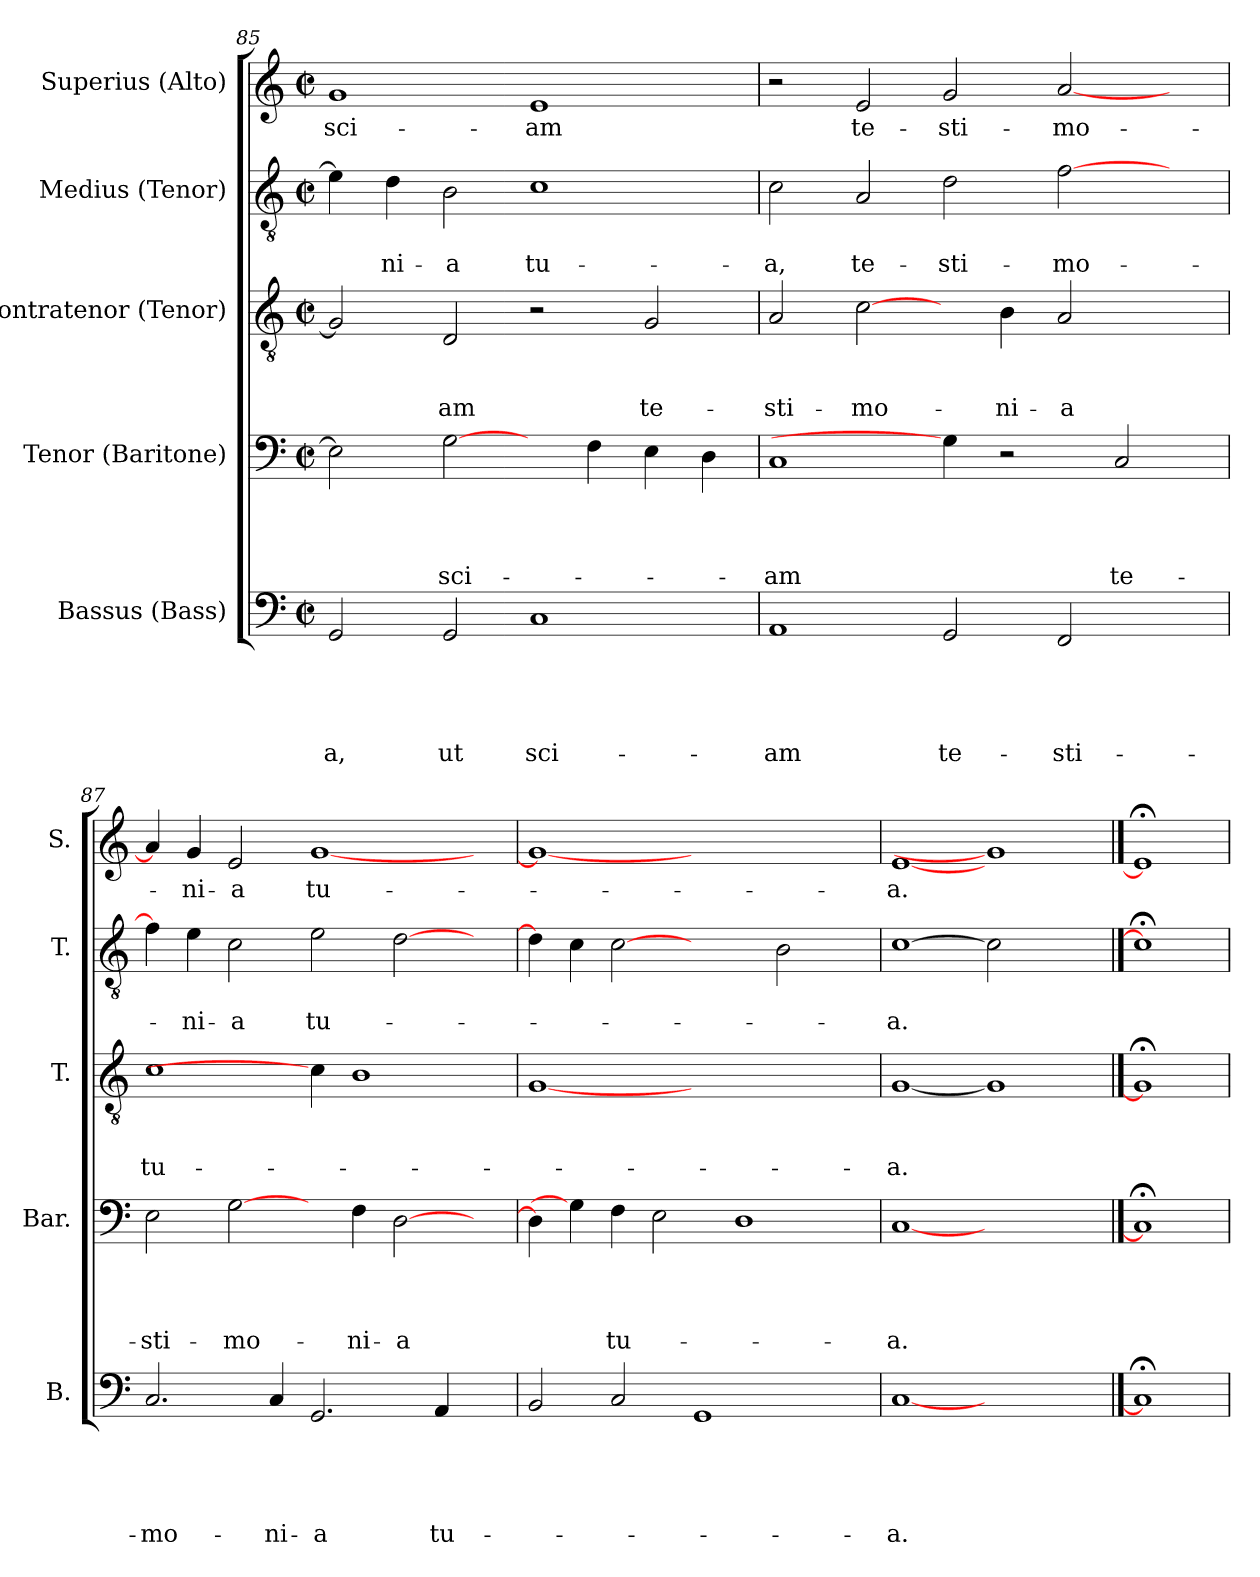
**kern	**text	**text	**text	**text	**text	**kern	**text	**text	**text	**text	**kern	**text	**text	**text	**kern	**text	**text	**kern	**text
*part5	*part5	*part5	*part5	*part5	*part5	*part4	*part4	*part4	*part4	*part4	*part3	*part3	*part3	*part3	*part2	*part2	*part2	*part1	*part1
*staff5	*staff5	*staff5	*staff5	*staff5	*staff5	*staff4	*staff4	*staff4	*staff4	*staff4	*staff3	*staff3	*staff3	*staff3	*staff2	*staff2	*staff2	*staff1	*staff1
*I"Bassus (Bass)	*	*	*	*	*	*I"Tenor (Baritone)	*	*	*	*	*I"Contratenor (Tenor)	*	*	*	*I"Medius (Tenor)	*	*	*I"Superius (Alto)	*
*I'B.	*	*	*	*	*	*I'Bar.	*	*	*	*	*I'T.	*	*	*	*I'T.	*	*	*I'S.	*
!!LO:PB:g=z
*clefF4	*	*	*	*	*	*clefF4	*	*	*	*	*clefGv2	*	*	*	*clefGv2	*	*	*clefG2	*
*k[]	*	*	*	*	*	*k[]	*	*	*	*	*k[]	*	*	*	*k[]	*	*	*k[]	*
*C:	*	*	*	*	*	*C:	*	*	*	*	*C:	*	*	*	*C:	*	*	*C:	*
*M2/2	*	*	*	*	*	*M2/2	*	*	*	*	*M2/2	*	*	*	*M2/2	*	*	*M2/2	*
*met(c|)	*	*	*	*	*	*met(c|)	*	*	*	*	*met(c|)	*	*	*	*met(c|)	*	*	*met(c|)	*
=85	=85	=85	=85	=85	=85	=85	=85	=85	=85	=85	=85	=85	=85	=85	=85	=85	=85	=85	=85
!	!	!	!	!	!LO:LY:b	!	!	!	!	!	!	!	!	!	!	!	!	!	!LO:LY:b
2GG/	.	.	.	.	-a,	2E\]	.	.	.	.	2G/]	.	.	.	4e\]	.	.	1g	sci-
!	!	!	!	!	!	!	!	!	!	!	!	!	!	!	!	!	!LO:LY:b	!	!
.	.	.	.	.	.	.	.	.	.	.	.	.	.	.	4d\	.	-ni-	.	.
!	!	!	!	!	!LO:LY:b	!	!	!	!	!LO:LY:b	!	!	!	!LO:LY:b	!	!	!LO:LY:b	!	!
2GG/	.	.	.	.	ut	[2G\	.	.	.	sci-	2D/	.	.	-am	2B\	.	-a	.	.
!	!	!	!	!	!LO:LY:b	!	!	!	!	!	!	!	!	!	!	!	!LO:LY:b	!	!LO:LY:b
1C	.	.	.	.	sci-	4ryy	.	.	.	.	2r	.	.	.	1c	.	tu-	1e	-am
.	.	.	.	.	.	4F\	.	.	.	.	.	.	.	.	.	.	.	.	.
!	!	!	!	!	!	!	!	!	!	!	!	!	!	!LO:LY:b	!	!	!	!	!
.	.	.	.	.	.	4E\	.	.	.	.	2G/	.	.	te-	.	.	.	.	.
.	.	.	.	.	.	4D\	.	.	.	.	.	.	.	.	.	.	.	.	.
=86	=86	=86	=86	=86	=86	=86	=86	=86	=86	=86	=86	=86	=86	=86	=86	=86	=86	=86	=86
!	!	!	!	!	!LO:LY:b	!	!	!	!	!LO:LY:b	!	!	!	!LO:LY:b	!	!	!LO:LY:b	!	!
1AA	.	.	.	.	-am	1C	.	.	.	-am	2A/	.	.	-sti-	2c\	.	-a,	2r	.
!	!	!	!	!	!	!	!	!	!	!	!	!	!	!LO:LY:b	!	!	!LO:LY:b	!	!LO:LY:b
.	.	.	.	.	.	.	.	.	.	.	[2c\	.	.	-mo-	2A/	.	te-	2e/	te-
!	!	!	!	!	!LO:LY:b	!	!	!	!	!	!	!	!	!	!	!	!LO:LY:b	!	!LO:LY:b
2GG/	.	.	.	.	te-	4G\]	.	.	.	.	4ryy	.	.	.	2d\	.	-sti-	2g/	-sti-
!	!	!	!	!	!	!	!	!	!	!	!	!	!	!LO:LY:b	!	!	!	!	!
.	.	.	.	.	.	2r	.	.	.	.	4B\	.	.	-ni-	.	.	.	.	.
!	!	!	!	!	!LO:LY:b	!	!	!	!	!	!	!	!	!LO:LY:b	!	!	!LO:LY:b	!	!LO:LY:b
2FF/	.	.	.	.	-sti-	.	.	.	.	.	2A/	.	.	-a	[>2f\	.	-mo-	[<2a/	-mo-
!	!	!	!	!	!	!	!	!	!	!LO:LY:b	!	!	!	!	!	!	!	!	!
.	.	.	.	.	.	2C/	.	.	.	te-	.	.	.	.	.	.	.	.	.
4ryy	.	.	.	.	.	.	.	.	.	.	4ryy	.	.	.	4ryy	.	.	4ryy	.
=87	=87	=87	=87	=87	=87	=87	=87	=87	=87	=87	=87	=87	=87	=87	=87	=87	=87	=87	=87
!	!	!	!	!	!LO:LY:b	!	!	!	!	!LO:LY:b	!	!	!	!LO:LY:b	!	!	!	!	!
2.C/	.	.	.	.	-mo-	2E\	.	.	.	-sti-	1c	.	.	tu-	4f\]	.	.	4a/]	.
!	!	!	!	!	!	!	!	!	!	!	!	!	!	!	!	!	!LO:LY:b	!	!LO:LY:b
.	.	.	.	.	.	.	.	.	.	.	.	.	.	.	4e\	.	-ni-	4g/	-ni-
!	!	!	!	!	!	!	!	!	!	!LO:LY:b	!	!	!	!	!	!	!LO:LY:b	!	!LO:LY:b
.	.	.	.	.	.	[2G\	.	.	.	-mo-	.	.	.	.	2c\	.	-a	2e/	-a
!	!	!	!	!	!LO:LY:b	!	!	!	!	!	!	!	!	!	!	!	!	!	!
4C/	.	.	.	.	-ni-	.	.	.	.	.	.	.	.	.	.	.	.	.	.
!	!	!	!	!	!LO:LY:b	!	!	!	!	!	!	!	!	!	!	!	!LO:LY:b	!	!LO:LY:b
2.GG/	.	.	.	.	-a	4ryy	.	.	.	.	4c\]	.	.	.	2e\	.	tu-	[<1g	tu-
!	!	!	!	!	!	!	!	!	!	!LO:LY:b	!	!	!	!	!	!	!	!	!
.	.	.	.	.	.	4F\	.	.	.	-ni-	1B	.	.	.	.	.	.	.	.
!	!	!	!	!	!	!	!	!	!	!LO:LY:b	!	!	!	!	!	!	!	!	!
.	.	.	.	.	.	[>2D\	.	.	.	-a	.	.	.	.	[>2d\	.	.	.	.
!	!	!	!	!	!LO:LY:b	!	!	!	!	!	!	!	!	!	!	!	!	!	!
4AA/	.	.	.	.	tu-	.	.	.	.	.	.	.	.	.	.	.	.	.	.
4ryy	.	.	.	.	.	4ryy	.	.	.	.	.	.	.	.	4ryy	.	.	4ryy	.
=88	=88	=88	=88	=88	=88	=88	=88	=88	=88	=88	=88	=88	=88	=88	=88	=88	=88	=88	=88
2BB/	.	.	.	.	.	4D\]	.	.	.	.	[1G	.	.	.	4d\]	.	.	1g_	.
.	.	.	.	.	.	4G\]	.	.	.	.	.	.	.	.	4c\	.	.	.	.
!	!	!	!	!	!	!	!	!	!	!LO:LY:b	!	!	!	!	!	!	!	!	!
2C/	.	.	.	.	.	4F\	.	.	.	tu-	.	.	.	.	[2c	.	.	.	.
.	.	.	.	.	.	2E\	.	.	.	.	.	.	.	.	.	.	.	.	.
1GG	.	.	.	.	.	.	.	.	.	.	1ryy	.	.	.	2ryy	.	.	1ryy	.
.	.	.	.	.	.	1D	.	.	.	.	.	.	.	.	.	.	.	.	.
.	.	.	.	.	.	.	.	.	.	.	.	.	.	.	2B\	.	.	.	.
4ryy	.	.	.	.	.	.	.	.	.	.	4ryy	.	.	.	4ryy	.	.	4ryy	.
=89	=89	=89	=89	=89	=89	=89	=89	=89	=89	=89	=89	=89	=89	=89	=89	=89	=89	=89	=89
!	!	!	!	!	!LO:LY:b:rj	!	!	!	!	!LO:LY:b:rj	!	!	!	!LO:LY:b:rj	!	!	!LO:LY:b:rj	!	!LO:LY:b:rj
[1C	.	.	.	.	-a.	[1C	.	.	.	-a.	[1G	.	.	-a.	[1c	.	-a.	[1e	-a.
1ryy	.	.	.	.	.	1ryy	.	.	.	.	1G]	.	.	.	2c]	.	.	1g]	.
.	.	.	.	.	.	.	.	.	.	.	.	.	.	.	2ryy	.	.	.	.
==90	==90	==90	==90	==90	==90	==90	==90	==90	==90	==90	==90	==90	==90	==90	==90	==90	==90	==90	==90
1C;<]	.	.	.	.	.	1C;<]	.	.	.	.	1G;<]	.	.	.	1c;<]	.	.	1e;<]	.
=	=	=	=	=	=	=	=	=	=	=	=	=	=	=	=	=	=	=	=
*-	*-	*-	*-	*-	*-	*-	*-	*-	*-	*-	*-	*-	*-	*-	*-	*-	*-	*-	*-
